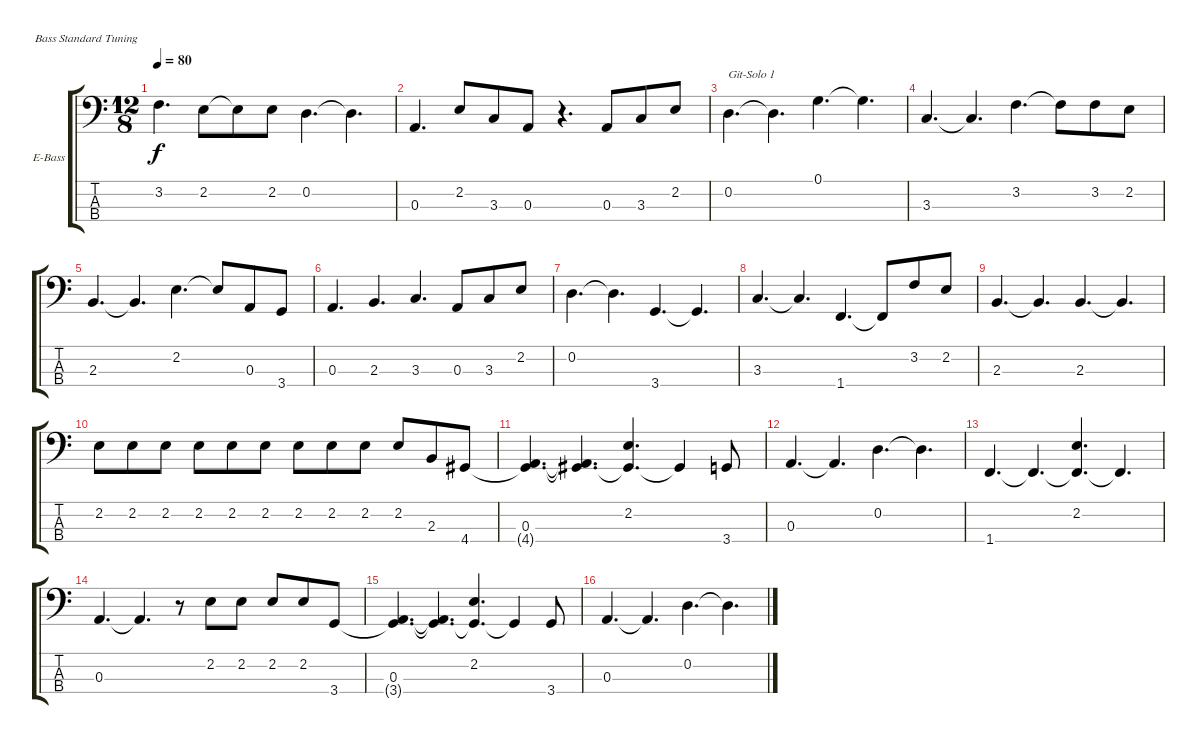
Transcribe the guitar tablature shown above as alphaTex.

\bracketExtendMode groupsimilarinstruments
\firstSystemTrackNameOrientation horizontal
\otherSystemsTrackNameOrientation horizontal
\track ("Бас" "E-Bass") {instrument electricbassfinger}
\staff {score tabs}
\tuning (G2 D2 A1 E1)
\ts (12 8)
\tempo 80
\clef f4
\ks c
3.2.4{d dy f} 2.2.8 2.2{t}.8 2.2.8 0.2.4{d} 0.2{t}.4{d} |
0.3.4{d} 2.2.8 3.3.8 0.3.8 r.4{d} 0.3.8 3.3.8 2.2.8 |
0.2.4{d txt "Git-Solo 1"} 0.2{t}.4{d} 0.1.4{d} 0.1{t}.4{d} |
3.3.4{d} 3.3{t}.4{d} 3.2.4{d} 3.2{t}.8 3.2.8 2.2.8 |
2.3.4{d} 2.3{t}.4{d} 2.2.4{d} 2.2{t}.8 0.3.8 3.4.8 |
0.3.4{d} 2.3.4{d} 3.3.4{d} 0.3.8 3.3.8 2.2.8 |
0.2.4{d} 0.2{t}.4{d} 3.4.4{d} 3.4{t}.4{d} |
3.3.4{d} 3.3{t}.4{d} 1.4.4{d} 1.4{t}.8 3.2.8 2.2.8 |
2.3.4{d} 2.3{t}.4{d} 2.3.4{d} 2.3{t}.4{d} |
2.2.8 2.2.8 2.2.8 2.2.8 2.2.8 2.2.8 2.2.8 2.2.8 2.2.8 2.2.8 2.3.8 4.4.8 |
(0.3 4.4{t}).4{d} (0.3{t} 4.4{t}).4{d} (2.2 4.4{t}).4{d} 4.4{t}.4 3.4.8 |
0.3.4{d} 0.3{t}.4{d} 0.2.4{d} 0.2{t}.4{d} |
1.4.4{d} 1.4{t}.4{d} (2.2 1.4{t}).4{d} 1.4{t}.4{d} |
0.3.4{d} 0.3{t}.4{d} r.8 2.2.8 2.2.8 2.2.8 2.2.8 3.4.8 |
(0.3 3.4{t}).4{d} (0.3{t} 3.4{t}).4{d} (2.2 3.4{t}).4{d} 3.4{t}.4 3.4.8 |
0.3.4{d} 0.3{t}.4{d} 0.2.4{d} 0.2{t}.4{d}
